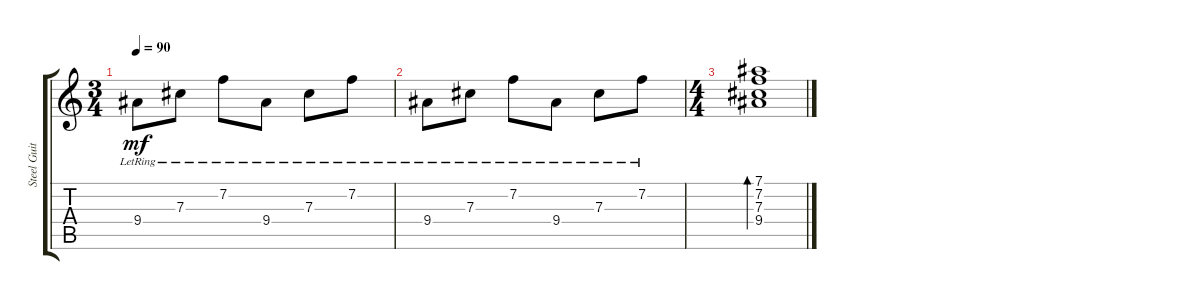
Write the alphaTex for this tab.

\track ("Steel Guitar" "Steel Guit") {instrument acousticguitarsteel}
\staff {score tabs}
\tuning (Eb4 Bb3 Gb3 Db3 A2 E2) {hide}
\ts (3 4)
\tempo 90
\clef g2
\ks c
9.4{lr}.8{dy mf} 7.3{lr}.8 7.2{lr}.8 9.4{lr}.8 7.3{lr}.8 7.2{lr}.8 |
9.4{lr}.8 7.3{lr}.8 7.2{lr}.8 9.4{lr}.8 7.3{lr}.8 7.2{lr}.8 |
\ts (4 4)
(7.1 7.2 7.3 9.4).1{bd 240}
